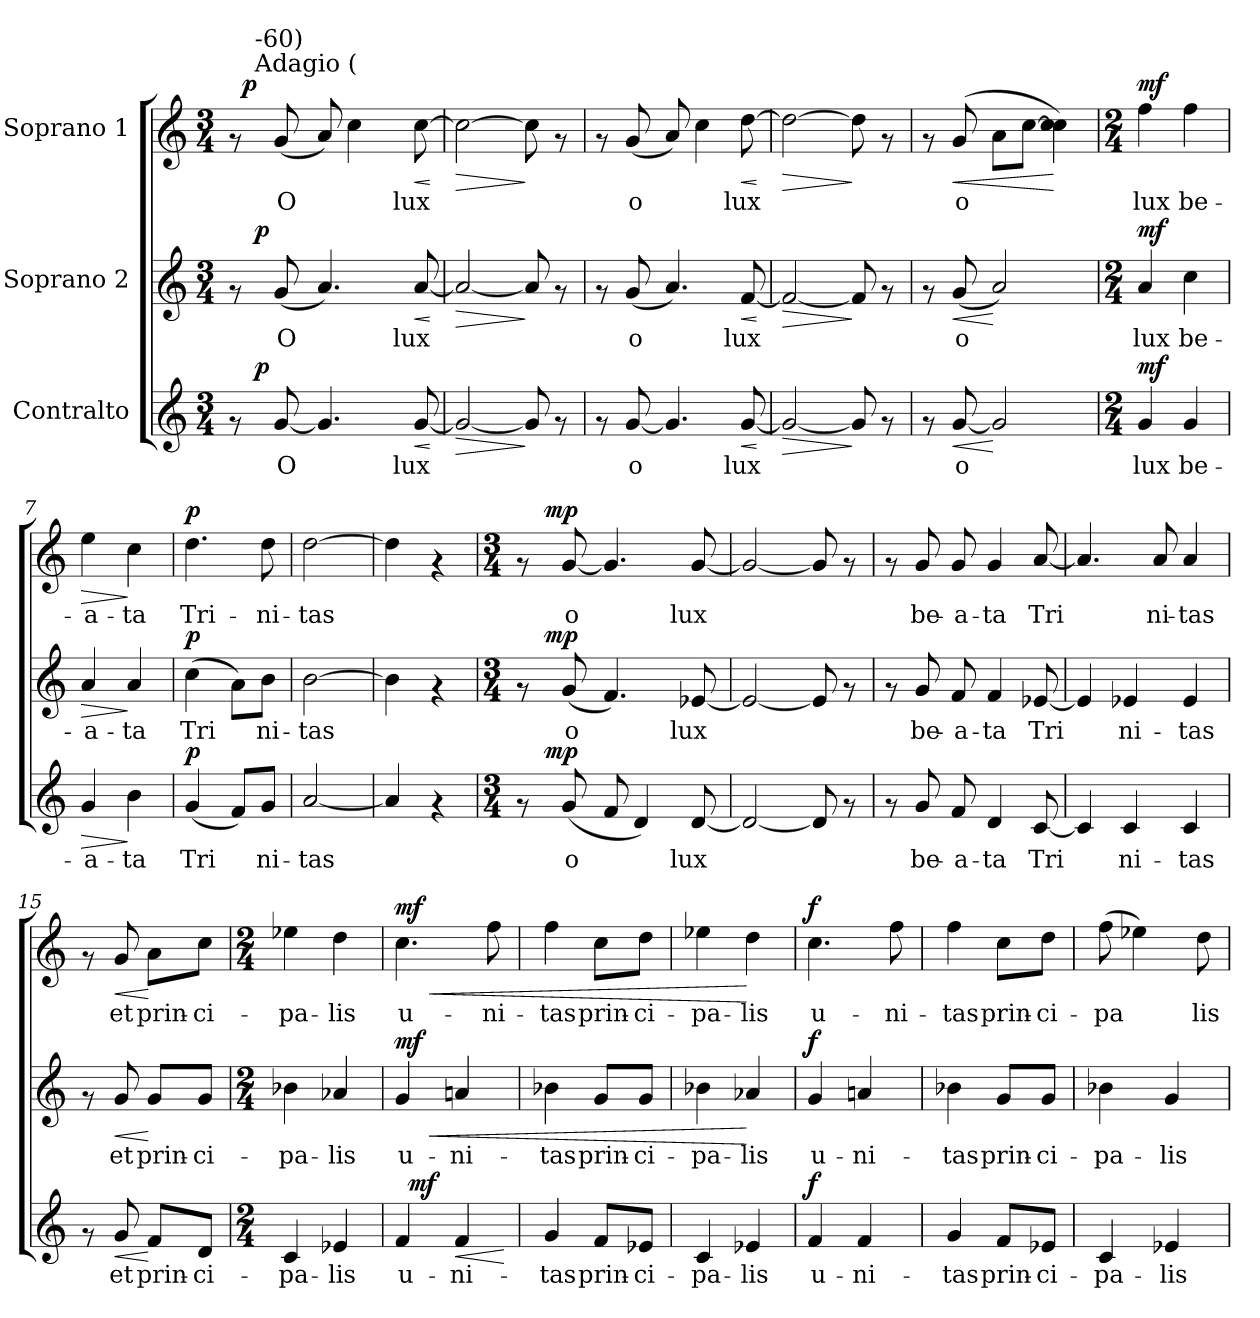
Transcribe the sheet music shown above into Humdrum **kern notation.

**kern	**text	**dynam	**kern	**text	**dynam	**kern	**text	**dynam
*part3	*part3	*part3	*part2	*part2	*part2	*part1	*part1	*part1
*staff3	*staff3	*staff3	*staff2	*staff2	*staff2	*staff1	*staff1	*staff1
*I"Contralto	*	*	*I"Soprano 2	*	*	*I"Soprano 1	*	*
!!LO:PB:g=z
*stria5	*	*	*stria5	*	*	*stria5	*	*
*clefG2	*	*	*clefG2	*	*	*clefG2	*	*
*k[]	*	*	*k[]	*	*	*k[]	*	*
*C:	*	*	*C:	*	*	*C:	*	*
*M3/4	*	*	*M3/4	*	*	*M3/4	*	*
=1	=1	=1	=1	=1	=1	=1	=1	=1
*^	*	*	*^	*	*	*^	*	*
*	*	*	*	*	*	*	*	*	*^	*	*
8rf	16ryy	.	.	8rf	16ryy	.	.	8rf	32ryy	16ryy	.	.
!	!	!	!	!	!	!	!	!	!	!	!	!LO:DY:a
.	.	.	.	.	.	.	.	.	2ryy	.	.	p
*	*	*	*	*	*	*	*	*MM56	*	*	*	*
!	!	!	!	!	!	!	!	!	!	!LO:TX:a:t=Adagio (	!	!
!	!	!	!	!	!	!	!	!	!	!LO:TX:a:t=-60)	!	!
!	!	!	!LO:DY:a	!	!	!	!LO:DY:a	!	!	!	!	!
.	2ryy	.	p	.	2ryy	.	p	.	.	2ryy	.	.
!	!	!LO:LY:b:cj	!	!	!	!LO:LY:b:cj	!	!	!	!	!LO:LY:b:cj	!
[<8g/	.	O	.	(<8g/	.	O	.	(>8g/	.	.	O	.
!	!	!LO:LY:b:cj	!	!	!	!LO:LY:b:cj	!	!	!	!	!LO:LY:b:cj	!
4.g/]	.	.	.	4.a/)	.	.	.	8a/)	.	.	.	.
!	!	!	!	!	!	!	!	!	!	!	!LO:LY:b:cj	!
.	.	.	.	.	.	.	.	4cc\	.	.	.	.
.	.	.	.	.	.	.	.	.	8..ryy	.	.	.
.	8.ryy	.	.	.	8.ryy	.	.	.	.	8.ryy	.	.
!	!	!LO:LY:b:cj	!LO:HP:b	!	!	!LO:LY:b:cj	!LO:HP:b	!	!	!	!LO:LY:b:cj	!LO:HP:b
[<8g/	.	lux	<	[<8a/	.	lux	<	[>8cc\	.	.	lux	<
.	.	.	[	.	.	.	[	.	.	.	.	[
=2	=2	=2	=2	=2	=2	=2	=2	=2	=2	=2	=2	=2
!	!	!LO:LY:b:cj	!LO:HP:b	!	!	!LO:LY:b:cj	!LO:HP:b	!	!	!	!LO:LY:b:cj	!LO:HP:b
*v	*v	*	*	*	*	*	*	*v	*v	*v	*	*
*	*	*	*v	*v	*	*	*	*	*
2g/_<	.	>	2a/_<	.	>	2cc\_>	.	>
!	!LO:LY:b:cj	!	!	!LO:LY:b:cj	!	!	!LO:LY:b:cj	!
8g/]	.	]	8a/]	.	]	8cc\]	.	]
8rf	.	.	8rf	.	.	8rf	.	.
=3	=3	=3	=3	=3	=3	=3	=3	=3
8rf	.	.	8rf	.	.	8rf	.	.
!	!LO:LY:b:cj	!	!	!LO:LY:b:cj	!	!	!LO:LY:b:cj	!
[<8g/	o	.	(<8g/	o	.	(>8g/	o	.
!	!LO:LY:b:cj	!	!	!LO:LY:b:cj	!	!	!LO:LY:b:cj	!
4.g/]	.	.	4.a/)	.	.	8a/)	.	.
!	!	!	!	!	!	!	!LO:LY:b:cj	!
.	.	.	.	.	.	4cc\	.	.
!	!LO:LY:b:cj	!LO:HP:b	!	!LO:LY:b:cj	!LO:HP:b	!	!LO:LY:b:cj	!LO:HP:b
[<8g/	lux	<	[<8f/	lux	<	[>8dd\	lux	<
.	.	[	.	.	[	.	.	[
=4	=4	=4	=4	=4	=4	=4	=4	=4
!	!LO:LY:b:cj	!LO:HP:b	!	!LO:LY:b:cj	!LO:HP:b	!	!LO:LY:b:cj	!LO:HP:b
2g/_<	.	>	2f/_<	.	>	2dd\_>	.	>
!	!LO:LY:b:cj	!	!	!LO:LY:b:cj	!	!	!LO:LY:b:cj	!
8g/]	.	]	8f/]	.	]	8dd\]	.	]
8rf	.	.	8rf	.	.	8rf	.	.
=5	=5	=5	=5	=5	=5	=5	=5	=5
8rf	.	.	8rf	.	.	8rf	.	.
!	!LO:LY:b:cj	!LO:HP:b	!	!LO:LY:b:cj	!LO:HP:b	!	!LO:LY:b:cj	!LO:HP:b
[<8g/	o	<	(<8g/	o	<	(>8g/	o	<
!	!LO:LY:b:cj	!	!	!LO:LY:b:cj	!	!	!LO:LY:b:cj	!
2g/]	.	[	2a/)	.	[	8a\L	.	.
!	!	!	!	!	!	!	!LO:LY:b:cj	!
.	.	.	.	.	.	[>8cc\J	.	.
!	!	!	!	!	!	!	!LO:LY:b:cj	!
.	.	.	.	.	.	4cc\ 4cc\])	.	[
=6	=6	=6	=6	=6	=6	=6	=6	=6
*M2/4	*	*	*M2/4	*	*	*M2/4	*	*
!	!LO:LY:b:cj	!LO:DY:a	!	!LO:LY:b:cj	!LO:DY:a	!	!LO:LY:b:cj	!LO:DY:a
4g/	lux	mf	4a/	lux	mf	4ff\	lux	mf
!	!LO:LY:b:cj	!	!	!LO:LY:b:cj	!	!	!LO:LY:b:cj	!
4g/	be-	.	4cc\	be-	.	4ff\	be-	.
!!LO:LB:g=z
=7	=7	=7	=7	=7	=7	=7	=7	=7
!	!LO:LY:b:cj	!LO:HP:b	!	!LO:LY:b:cj	!LO:HP:b	!	!LO:LY:b:cj	!LO:HP:b
4g/	-a-	>	4a/	-a-	>	4ee\	-a-	>
!	!LO:LY:b:cj	!	!	!LO:LY:b:cj	!	!	!LO:LY:b:cj	!
4b\	-ta	]	4a/	-ta	]	4cc\	-ta	]
=8	=8	=8	=8	=8	=8	=8	=8	=8
!	!LO:LY:b:cj	!LO:DY:a	!	!LO:LY:b:cj	!LO:DY:a	!	!LO:LY:b:cj	!LO:DY:a
(<4g/	Tri-	p	(>4cc\	Tri-	p	4.dd\	Tri-	p
!	!LO:LY:b:cj	!	!	!LO:LY:b:cj	!	!	!	!
8f/L)	--	.	8a\L)	--	.	.	.	.
!	!LO:LY:b:cj	!	!	!LO:LY:b:cj	!	!	!LO:LY:b:cj	!
8g/J	-ni-	.	8b\J	-ni-	.	8dd\	-ni-	.
=9	=9	=9	=9	=9	=9	=9	=9	=9
!	!LO:LY:b:cj	!	!	!LO:LY:b:cj	!	!	!LO:LY:b:cj	!
[<2a/	-tas	.	[>2b\	-tas	.	[>2dd\	-tas	.
=10	=10	=10	=10	=10	=10	=10	=10	=10
!	!LO:LY:b:cj	!	!	!LO:LY:b:cj	!	!	!LO:LY:b:cj	!
4a/]	.	.	4b\]	.	.	4dd\]	.	.
4rf	.	.	4rf	.	.	4rf	.	.
=11	=11	=11	=11	=11	=11	=11	=11	=11
*M3/4	*	*	*M3/4	*	*	*M3/4	*	*
*^	*	*	*^	*	*	*^	*	*
8rf	16ryy	.	.	8rf	16ryy	.	.	8rf	16ryy	.	.
.	64ryy	.	.	.	64ryy	.	.	.	64ryy	.	.
!	!	!	!LO:DY:a	!	!	!	!LO:DY:a	!	!	!	!LO:DY:a
.	2ryy	.	mp	.	2ryy	.	mp	.	2ryy	.	mp
!	!	!LO:LY:b:cj	!	!	!	!LO:LY:b:cj	!	!	!	!LO:LY:b:cj	!
(<8g/	.	o	.	(<8g/	.	o	.	[<8g/	.	o	.
!	!	!LO:LY:b:cj	!	!	!	!LO:LY:b:cj	!	!	!	!LO:LY:b:cj	!
8f/	.	.	.	4.f/)	.	.	.	4.g/]	.	.	.
!	!	!LO:LY:b:cj	!	!	!	!	!	!	!	!	!
4d/)	.	.	.	.	.	.	.	.	.	.	.
.	8ryy	.	.	.	8ryy	.	.	.	8ryy	.	.
!	!	!LO:LY:b:cj	!	!	!	!LO:LY:b:cj	!	!	!	!LO:LY:b:cj	!
[<8d/	.	lux	.	[<8e-X/	.	lux	.	[<8g/	.	lux	.
.	32.ryy	.	.	.	32.ryy	.	.	.	32.ryy	.	.
=12	=12	=12	=12	=12	=12	=12	=12	=12	=12	=12	=12
!	!	!LO:LY:b:cj	!	!	!	!LO:LY:b:cj	!	!	!	!LO:LY:b:cj	!
*v	*v	*	*	*	*	*	*	*v	*v	*	*
*	*	*	*v	*v	*	*	*	*	*
2d/_<	.	.	2e-/_<	.	.	2g/_<	.	.
!	!LO:LY:b:cj	!	!	!LO:LY:b:cj	!	!	!LO:LY:b:cj	!
8d/]	.	.	8e-/]	.	.	8g/]	.	.
8rf	.	.	8rf	.	.	8rf	.	.
=13	=13	=13	=13	=13	=13	=13	=13	=13
8rf	.	.	8rf	.	.	8rf	.	.
!	!LO:LY:b:cj	!	!	!LO:LY:b:cj	!	!	!LO:LY:b:cj	!
8g/	be-	.	8g/	be-	.	8g/	be-	.
!	!LO:LY:b:cj	!	!	!LO:LY:b:cj	!	!	!LO:LY:b:cj	!
8f/	-a-	.	8f/	-a-	.	8g/	-a-	.
!	!LO:LY:b:cj	!	!	!LO:LY:b:cj	!	!	!LO:LY:b:cj	!
4d/	-ta	.	4f/	-ta	.	4g/	-ta	.
!	!LO:LY:b:cj	!	!	!LO:LY:b:cj	!	!	!LO:LY:b:cj	!
[<8c/	Tri-	.	[<8e-X/	Tri-	.	[<8a/	Tri-	.
=14	=14	=14	=14	=14	=14	=14	=14	=14
!	!LO:LY:b:cj	!	!	!LO:LY:b:cj	!	!	!LO:LY:b:cj	!
4c/]	--	.	4e-/]	--	.	4.a/]	--	.
!	!LO:LY:b:cj	!	!	!LO:LY:b:cj	!	!	!	!
4c/	-ni-	.	4e-X/	-ni-	.	.	.	.
!	!	!	!	!	!	!	!LO:LY:b:cj	!
.	.	.	.	.	.	8a/	-ni-	.
!	!LO:LY:b:cj	!	!	!LO:LY:b:cj	!	!	!LO:LY:b:cj	!
4c/	-tas	.	4e-/	-tas	.	4a/	-tas	.
!!LO:PB:g=z
=15	=15	=15	=15	=15	=15	=15	=15	=15
8rf	.	.	8rf	.	.	8rf	.	.
!	!LO:LY:b:cj	!LO:HP:b	!	!LO:LY:b:cj	!LO:HP:b	!	!LO:LY:b:cj	!LO:HP:b
8g/	et	<	8g/	et	<	8g/	et	<
!	!LO:LY:b:cj	!	!	!LO:LY:b:cj	!	!	!LO:LY:b:cj	!
8f/L	prin-	[	8g/L	prin-	[	8a\L	prin-	[
!	!LO:LY:b:cj	!	!	!LO:LY:b:cj	!	!	!LO:LY:b:cj	!
8d/J	-ci-	.	8g/J	-ci-	.	8cc\J	-ci-	.
=16	=16	=16	=16	=16	=16	=16	=16	=16
*M2/4	*	*	*M2/4	*	*	*M2/4	*	*
!	!LO:LY:b:cj	!	!	!LO:LY:b:cj	!	!	!LO:LY:b:cj	!
4c/	-pa-	.	4b-X\	-pa-	.	4ee-X\	-pa-	.
!	!LO:LY:b:cj	!	!	!LO:LY:b:cj	!	!	!LO:LY:b:cj	!
4e-X/	-lis	.	4a-X/	-lis	.	4dd\	-lis	.
=17	=17	=17	=17	=17	=17	=17	=17	=17
!	!LO:LY:b:cj	!	!	!LO:LY:b:cj	!LO:HP:b	!	!LO:LY:b:cj	!LO:HP:b
!	!	!	!	!	!LO:DY:n=1:a	!	!	!LO:DY:n=1:a
*^	*	*	*	*	*	*	*	*
4f/	32ryy	u-	.	4g/	u-	< mf	4.cc\	u-	< mf
!	!	!	!LO:DY:a	!	!	!	!	!	!
.	4...ryy	.	mf	.	.	.	.	.	.
!	!	!LO:LY:b:cj	!LO:HP:b	!	!LO:LY:b:cj	!	!	!	!
4f/	.	-ni-	<	4an/	-ni-	.	.	.	.
!	!	!	!	!	!	!	!	!LO:LY:b:cj	!
.	.	.	.	.	.	.	8ff\	-ni-	.
.	.	.	[	.	.	.	.	.	.
=18	=18	=18	=18	=18	=18	=18	=18	=18	=18
!	!	!LO:LY:b:cj	!	!	!LO:LY:b:cj	!	!	!LO:LY:b:cj	!
*v	*v	*	*	*	*	*	*	*	*
4g/	-tas	.	4b-X\	-tas	.	4ff\	-tas	.
!	!LO:LY:b:cj	!	!	!LO:LY:b:cj	!	!	!LO:LY:b:cj	!
8f/L	prin-	.	8g/L	prin-	.	8cc\L	prin-	.
!	!LO:LY:b:cj	!	!	!LO:LY:b:cj	!	!	!LO:LY:b:cj	!
8e-X/J	-ci-	.	8g/J	-ci-	.	8dd\J	-ci-	.
=19	=19	=19	=19	=19	=19	=19	=19	=19
!	!LO:LY:b:cj	!	!	!LO:LY:b:cj	!	!	!LO:LY:b:cj	!
4c/	-pa-	.	4b-X\	-pa-	.	4ee-X\	-pa-	.
!	!LO:LY:b:cj	!	!	!LO:LY:b:cj	!	!	!LO:LY:b:cj	!
4e-X/	-lis	.	4a-X/	-lis	[	4dd\	-lis	[
=20	=20	=20	=20	=20	=20	=20	=20	=20
!	!LO:LY:b:cj	!LO:DY:a	!	!LO:LY:b:cj	!LO:DY:a	!	!LO:LY:b:cj	!LO:DY:a
4f/	u-	f	4g/	u-	f	4.cc\	u-	f
!	!LO:LY:b:cj	!	!	!LO:LY:b:cj	!	!	!	!
4f/	-ni-	.	4an/	-ni-	.	.	.	.
!	!	!	!	!	!	!	!LO:LY:b:cj	!
.	.	.	.	.	.	8ff\	-ni-	.
=21	=21	=21	=21	=21	=21	=21	=21	=21
!	!LO:LY:b:cj	!	!	!LO:LY:b:cj	!	!	!LO:LY:b:cj	!
4g/	-tas	.	4b-X\	-tas	.	4ff\	-tas	.
!	!LO:LY:b:cj	!	!	!LO:LY:b:cj	!	!	!LO:LY:b:cj	!
8f/L	prin-	.	8g/L	prin-	.	8cc\L	prin-	.
!	!LO:LY:b:cj	!	!	!LO:LY:b:cj	!	!	!LO:LY:b:cj	!
8e-X/J	-ci-	.	8g/J	-ci-	.	8dd\J	-ci-	.
=22	=22	=22	=22	=22	=22	=22	=22	=22
!	!LO:LY:b:cj	!	!	!LO:LY:b:cj	!	!	!LO:LY:b:cj	!
4c/	-pa-	.	4b-X\	-pa-	.	(>8ff\	-pa-	.
!	!	!	!	!	!	!	!LO:LY:b:cj	!
.	.	.	.	.	.	4ee-X\)	--	.
!	!LO:LY:b:cj	!	!	!LO:LY:b:cj	!	!	!	!
4e-X/	-lis	.	4g/	-lis	.	.	.	.
!	!	!	!	!	!	!	!LO:LY:b:cj	!
.	.	.	.	.	.	8dd\	-lis	.
=	=	=	=	=	=	=	=	=
*-	*-	*-	*-	*-	*-	*-	*-	*-
